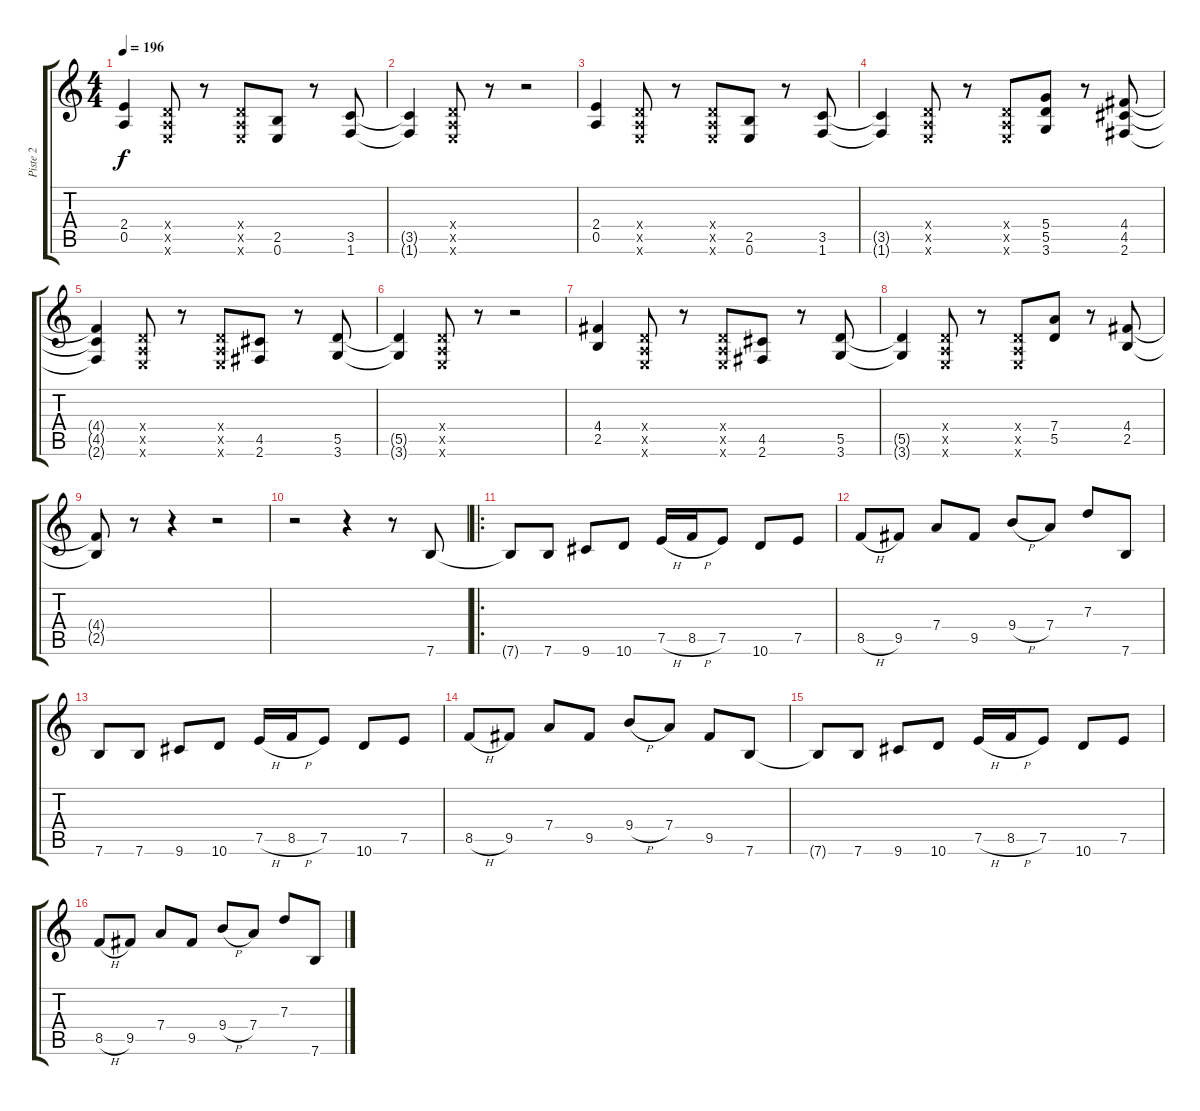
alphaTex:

\track ("Piste 2" "Piste 2") {instrument distortionguitar}
\staff {score tabs}
\tuning (E4 B3 G3 D3 A2 E2) {hide}
\ts (4 4)
\tempo 196
\clef g2
\ks c
(2.4{t} 0.5{t}).4{dy f} (0.4{x} 0.5{x} 0.6{x}).8 r.8 (0.4{x} 0.5{x} 0.6{x}).8 (2.5 0.6).8 r.8 (3.5 1.6).8 |
(3.5{t} 1.6{t}).4 (0.4{x} 0.5{x} 0.6{x}).8 r.8 r.2 |
(2.4 0.5).4 (0.4{x} 0.5{x} 0.6{x}).8 r.8 (0.4{x} 0.5{x} 0.6{x}).8 (2.5 0.6).8 r.8 (3.5 1.6).8 |
(3.5{t} 1.6{t}).4 (0.4{x} 0.5{x} 0.6{x}).8 r.8 (0.4{x} 0.5{x} 0.6{x}).8 (5.4 5.5 3.6).8 r.8 (4.4 4.5 2.6).8 |
(4.4{t} 4.5{t} 2.6{t}).4 (0.4{x} 0.5{x} 0.6{x}).8 r.8 (0.4{x} 0.5{x} 0.6{x}).8 (4.5 2.6).8 r.8 (5.5 3.6).8 |
(5.5{t} 3.6{t}).4 (0.4{x} 0.5{x} 0.6{x}).8 r.8 r.2 |
(4.4 2.5).4 (0.4{x} 0.5{x} 0.6{x}).8 r.8 (0.4{x} 0.5{x} 0.6{x}).8 (4.5 2.6).8 r.8 (5.5 3.6).8 |
(5.5{t} 3.6{t}).4 (0.4{x} 0.5{x} 0.6{x}).8 r.8 (0.4{x} 0.5{x} 0.6{x}).8 (7.4 5.5).8 r.8 (4.4 2.5).8 |
(4.4{t} 2.5{t}).8 r.8 r.4 r.2 |
r.2 r.4 r.8 7.6.8 |
\ro
7.6{t}.8 7.6.8 9.6.8 10.6.8 7.5{h}.16 8.5{h}.16 7.5.8 10.6.8 7.5.8 |
8.5{h}.8 9.5.8 7.4.8 9.5.8 9.4{h}.8 7.4.8 7.3.8 7.6.8 |
7.6.8 7.6.8 9.6.8 10.6.8 7.5{h}.16 8.5{h}.16 7.5.8 10.6.8 7.5.8 |
8.5{h}.8 9.5.8 7.4.8 9.5.8 9.4{h}.8 7.4.8 9.5.8 7.6.8 |
7.6{t}.8 7.6.8 9.6.8 10.6.8 7.5{h}.16 8.5{h}.16 7.5.8 10.6.8 7.5.8 |
8.5{h}.8 9.5.8 7.4.8 9.5.8 9.4{h}.8 7.4.8 7.3.8 7.6.8
